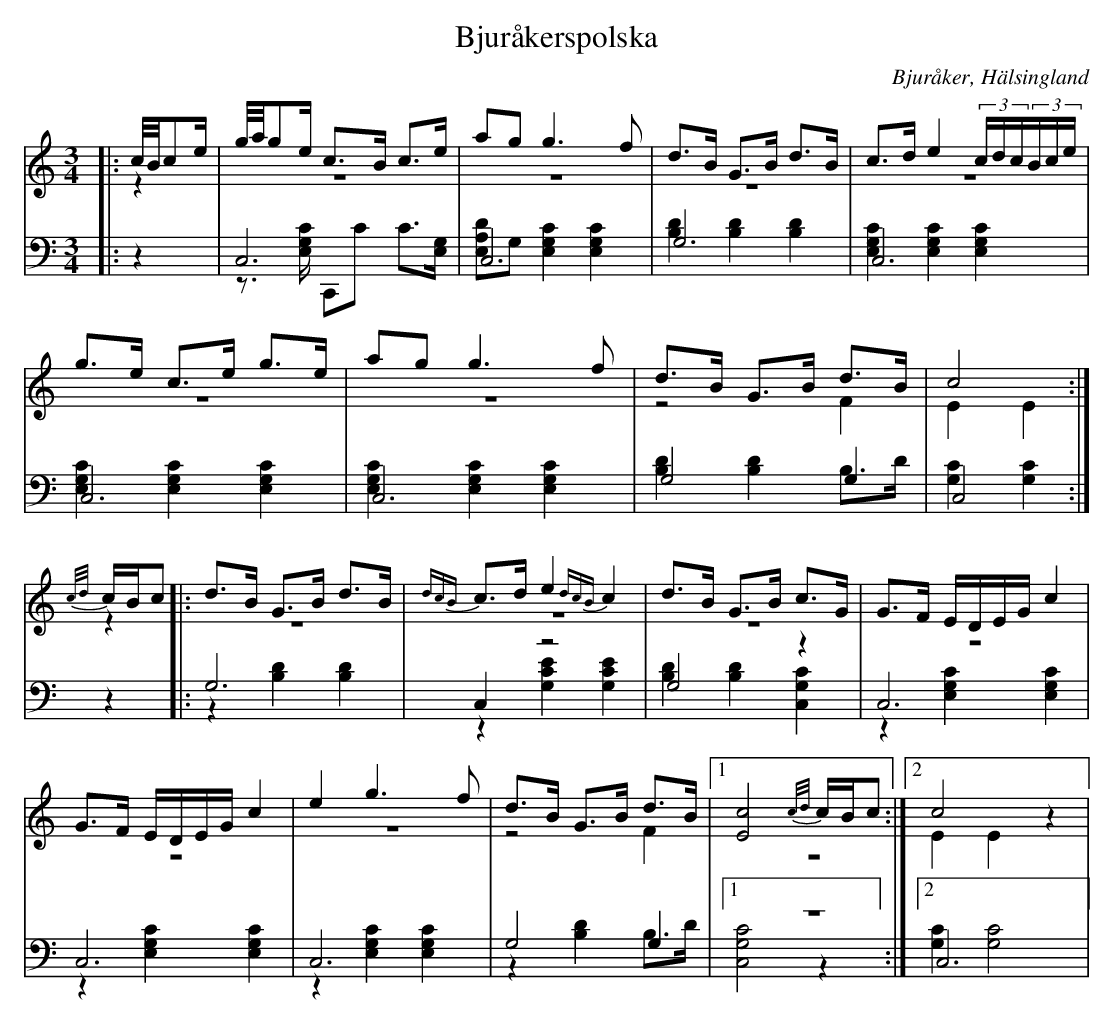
X:1
T: Bjuråkerspolska
O: Bjuråker, Hälsingland
M: 3/4
L: 1/8
K: C
V:1
V:2 merge
V:3
V:4 merge
V:1
|:c//B//ce/|g//a//ge/ c>B c>e|ag g3 f|d>B G>B d>B|c>d e2 (3c/d/c/(3B/c/e/|
g>e c>e g>e|ag g3 f|d>B G>B d>B|c4:|
{c/d/}c/B/c |:d>B G>B d>B|{dcB}c>d e2 {dcB}c2|d>B G>B c>G|G>F E/D/E/G/ c2|
G>F E/D/E/G/ c2|e2 g3 f|d>B G>B d>B|1 [E4c4] {c/d/}c/B/c:|2 c4 z2|
V:2
|:z2|z6|z6|z6|z6|
z6|z6|z4 F2|E2 E2:|
z2|:z6|z6|z6|z6|
 z6|z6|z4 F2|1 z6:|2 E2 E2 z2|
V:3 clef=bass
|:z2|C,6|C,6|G,6|C,6|
C,6|C,6|G,4 G,2|C,4:|
z2|:G,6|C,2 z4|G,4 z2|C,6|
 C,6|C,6|G,4 G,2|1 z6:|2 C,6|
V:4 clef=bass
|:z2|z>[E,G,C] C,,C C>[E,G,]|[E,A,D]G, [E,2G,2C2] [E,2G,2C2]|[B,2D2] [B,2D2] [B,2D2]|[E,2G,2C2] [E,2G,2C2] [E,2G,2C2]|
[E,2G,2C2] [E,2G,2C2] [E,2G,2C2]|[E,2G,2C2] [E,2G,2C2] [E,2G,2C2]|[B,2D2] [B,2D2] B,>D|[G,2C2][G,2C2]:|
z2|:z2 [B,2D2] [B,2D2]|z2 [G,2C2E2] [G,2C2E2]|[B,2D2][B,2D2] [C,2G,2C2]|z2 [E,2G,2C2] [E,2G,2C2]|
z2 [E,2G,2C2] [E,2G,2C2]|z2 [E,2G,2C2] [E,2G,2C2]|z2 [B,2D2] B,>D|1 [C,4G,4C4] z2:|2 [G,2C2] [G,4C4]|
